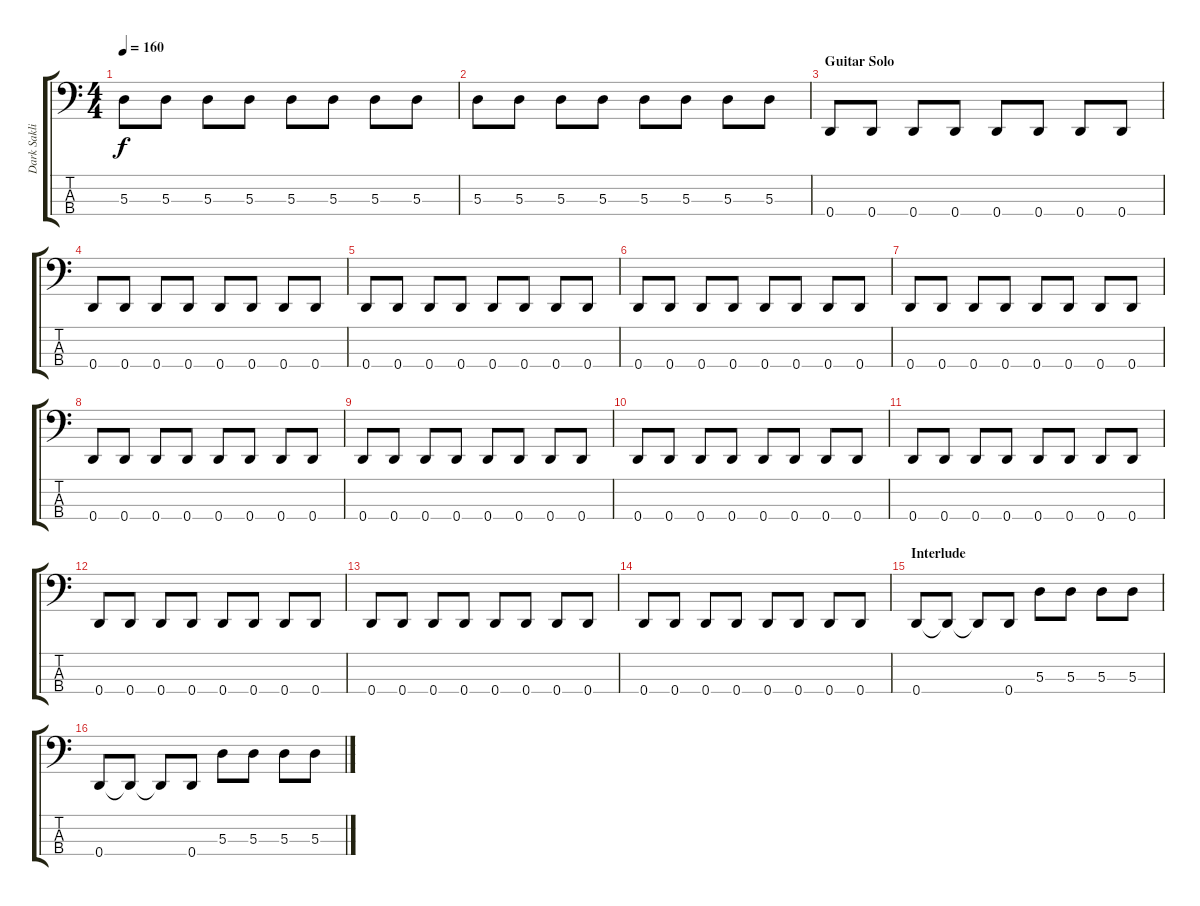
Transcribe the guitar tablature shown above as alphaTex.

\track ("Dark Saklis" "Dark Sakli") {instrument electricbassfinger}
\staff {score tabs}
\tuning (G2 D2 A1 D1) {hide}
\ts (4 4)
\tempo 160
\clef f4
\ks c
5.3.8{dy f} 5.3.8 5.3.8 5.3.8 5.3.8 5.3.8 5.3.8 5.3.8 |
5.3.8 5.3.8 5.3.8 5.3.8 5.3.8 5.3.8 5.3.8 5.3.8 |
\section ("" "Guitar Solo")
0.4.8 0.4.8 0.4.8 0.4.8 0.4.8 0.4.8 0.4.8 0.4.8 |
0.4.8 0.4.8 0.4.8 0.4.8 0.4.8 0.4.8 0.4.8 0.4.8 |
0.4.8 0.4.8 0.4.8 0.4.8 0.4.8 0.4.8 0.4.8 0.4.8 |
0.4.8 0.4.8 0.4.8 0.4.8 0.4.8 0.4.8 0.4.8 0.4.8 |
0.4.8 0.4.8 0.4.8 0.4.8 0.4.8 0.4.8 0.4.8 0.4.8 |
0.4.8 0.4.8 0.4.8 0.4.8 0.4.8 0.4.8 0.4.8 0.4.8 |
0.4.8 0.4.8 0.4.8 0.4.8 0.4.8 0.4.8 0.4.8 0.4.8 |
0.4.8 0.4.8 0.4.8 0.4.8 0.4.8 0.4.8 0.4.8 0.4.8 |
0.4.8 0.4.8 0.4.8 0.4.8 0.4.8 0.4.8 0.4.8 0.4.8 |
0.4.8 0.4.8 0.4.8 0.4.8 0.4.8 0.4.8 0.4.8 0.4.8 |
0.4.8 0.4.8 0.4.8 0.4.8 0.4.8 0.4.8 0.4.8 0.4.8 |
0.4.8 0.4.8 0.4.8 0.4.8 0.4.8 0.4.8 0.4.8 0.4.8 |
\section ("" "Interlude")
0.4.8 0.4{t}.8 0.4{t}.8 0.4.8 5.3.8 5.3.8 5.3.8 5.3.8 |
0.4.8 0.4{t}.8 0.4{t}.8 0.4.8 5.3.8 5.3.8 5.3.8 5.3.8
